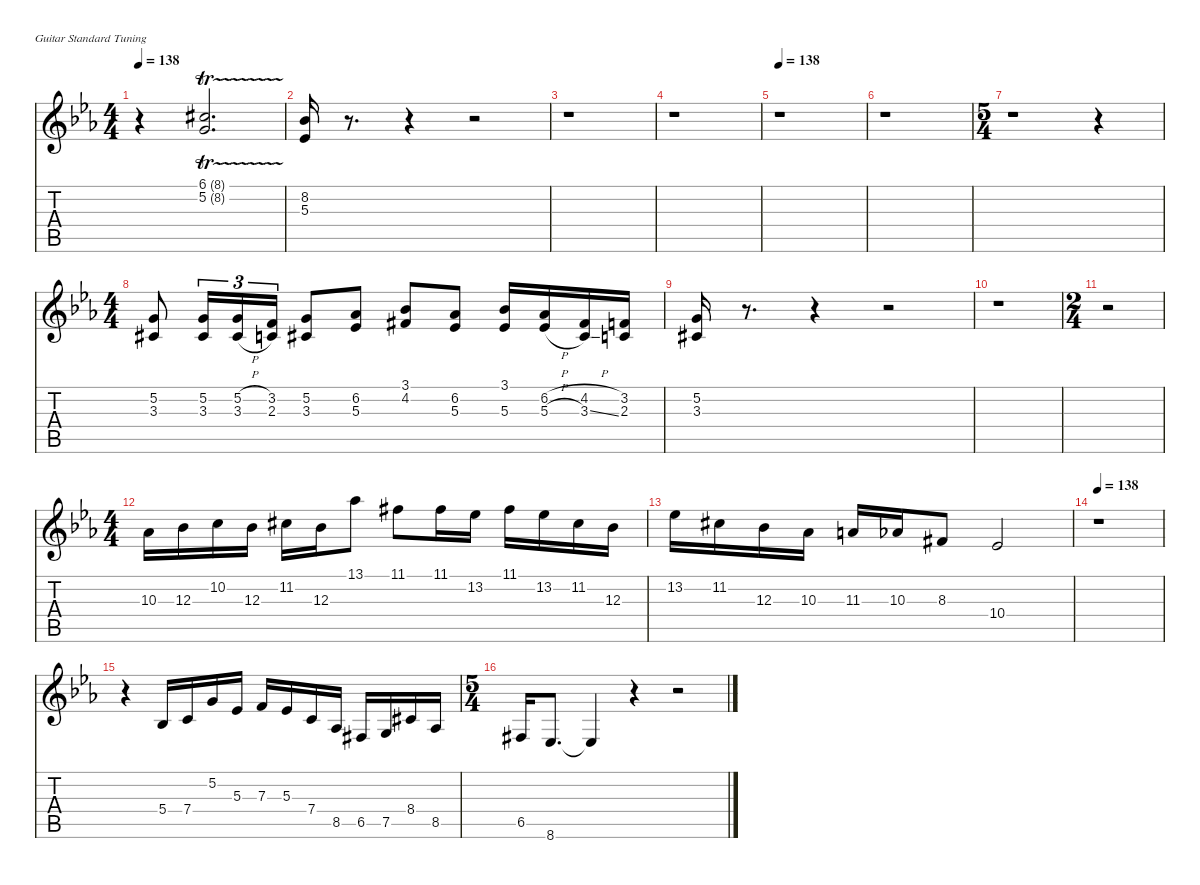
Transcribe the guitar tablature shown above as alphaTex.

\defaultSystemsLayout 4
\hideDynamics
\bracketExtendMode nobrackets
\singleTrackTrackNamePolicy hidden
\multiTrackTrackNamePolicy hidden
\firstSystemTrackNameMode fullname
\firstSystemTrackNameOrientation horizontal
\otherSystemsTrackNameOrientation horizontal
\track ("Horns" "tpt.") {instrument brasssection}
\staff {score tabs}
\tuning (E4 B3 G3 D3 A2 E2)
\displaytranspose 3
\ts (4 4)
\tempo 138
\clef g2
\ks eb
r.4{dy f beam Down} (6.1{tr (8 16) acc #} 5.2{tr (8 16) acc forcenatural}).2{d dy fff beam Up} |
(8.2{acc b} 5.3{acc b}).16{beam Up} r.8{d beam Up} r.4{beam Up} r.2{beam Up} |
r.1{beam Down} |
r.1{beam Down} |
\tempo 138
r.1{beam Down} |
r.1{beam Down} |
\ts (5 4)
r.1{beam Down} r.4{beam Down} |
\ts (4 4)
(5.2{acc forcenatural} 3.3{acc #}).8{beam Up} (5.2{acc forcenatural} 3.3{acc #}).16{tu (3 2) beam Up} (5.2{h acc forcenatural} 3.3{h acc #}).16{tu (3 2) beam Up} (3.2{acc forcenatural} 2.3{acc forcenatural}).16{tu (3 2) beam Up} (5.2{acc forcenatural} 3.3{acc #}).8{beam Up} (6.2{acc b} 5.3{acc b}).8{beam Up} (3.1{acc b} 4.2{acc #}).8{beam Up} (6.2{acc b} 5.3{acc b}).8{beam Up} (3.1{acc b} 5.3{acc b}).16{beam Up} (6.2{h acc b} 5.3{h acc b}).16{beam Up} (4.2{h acc #} 3.3{ss acc #}).16{beam Up} (3.2{acc forcenatural} 2.3{acc forcenatural}).16{beam Up} |
(5.2{acc forcenatural} 3.3{acc #}).16{beam Up} r.8{d beam Up} r.4{beam Up} r.2{beam Up} |
r.1{beam Down} |
\ts (2 4)
r.2{beam Down} |
\ts (4 4)
10.3{acc b}.16{beam Down} 12.3{acc b}.16{beam Down} 10.2{acc forcenatural}.16{beam Down} 12.3{acc b}.16{beam Down} 11.2{acc #}.16{beam Down} 12.3{acc b}.16{beam Down} 13.1{acc b}.8{beam Down} 11.1{acc #}.8{beam Down} 11.1{acc #}.16{beam Down} 13.2{acc b}.16{beam Down} 11.1{acc #}.16{beam Down} 13.2{acc b}.16{beam Down} 11.2{acc #}.16{beam Down} 12.3{acc b}.16{beam Down} |
13.2{acc b}.16{beam Down} 11.2{acc #}.16{beam Down} 12.3{acc b}.16{beam Down} 10.3{acc b}.16{beam Down} 11.3{acc forcenatural}.16{beam Up} 10.3{acc b}.16{beam Up} 8.3{acc #}.8{beam Up} 10.4{acc b}.2{beam Up} |
\tempo 138
r.1{beam Down} |
r.4{beam Down} 5.4{acc b}.16{beam Up} 7.4{acc forcenatural}.16{beam Up} 5.2{acc forcenatural}.16{beam Up} 5.3{acc b}.16{beam Up} 7.3{acc forcenatural}.16{beam Up} 5.3{acc b}.16{beam Up} 7.4{acc forcenatural}.16{beam Up} 8.5{acc b}.16{beam Up} 6.5{acc #}.16{beam Up} 7.5{acc forcenatural}.16{beam Up} 8.4{acc #}.16{beam Up} 8.5{acc b}.16{beam Up} |
\ts (5 4)
6.5{acc #}.16{beam Up} 8.6{acc b}.8{d beam Up} 8.6{t acc b}.4{dy f beam Up} r.4{beam Up} r.2{beam Up}
